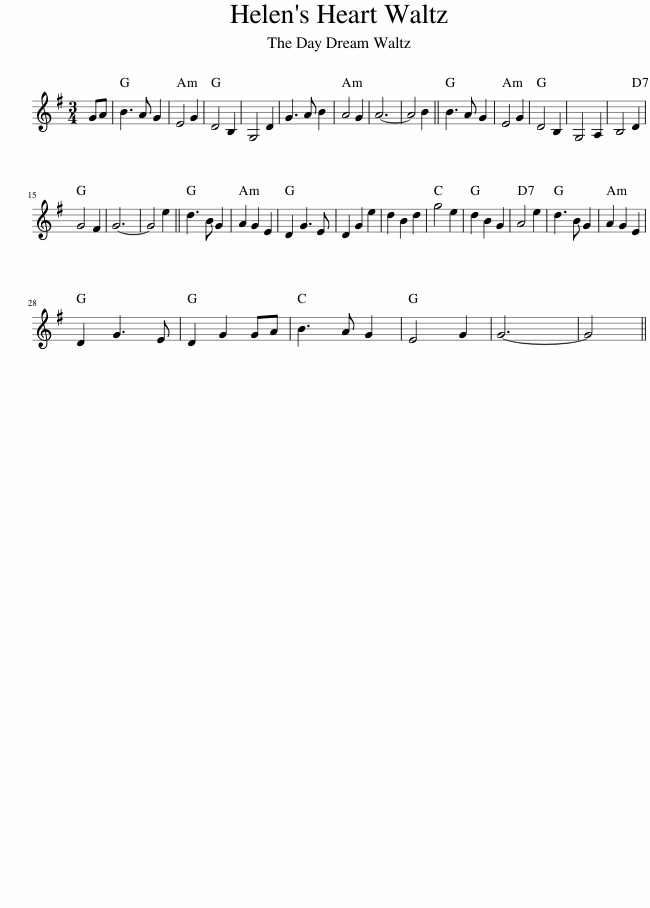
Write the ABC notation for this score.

X:1
L:1/8
M:3/4
I:linebreak $
K:G
V:1 treble
V:1
 GA | B3 A G2 | E4 G2 | D4 B,2 | G,4 D2 | %5
 G3 A B2 | A4 G2 | A6- | A4 B2 || B3 A G2 | %10
 E4 G2 | D4 B,2 | G,4 A,2 | B,4 D2 |$ G4 F2 | %15
 G6- | G4 e2 || d3 B G2 | A2 G2 E2 | D2 G3 E | %20
 D2 G2 e2 | d2 B2 d2 | g4 e2 | d2 B2 G2 | A4 e2 | %25
 d3 B G2 | A2 G2 E2 |$ D2 G3 E | D2 G2 GA | B3 A G2 | %30
 E4 G2 | G6- | G4 || %33
